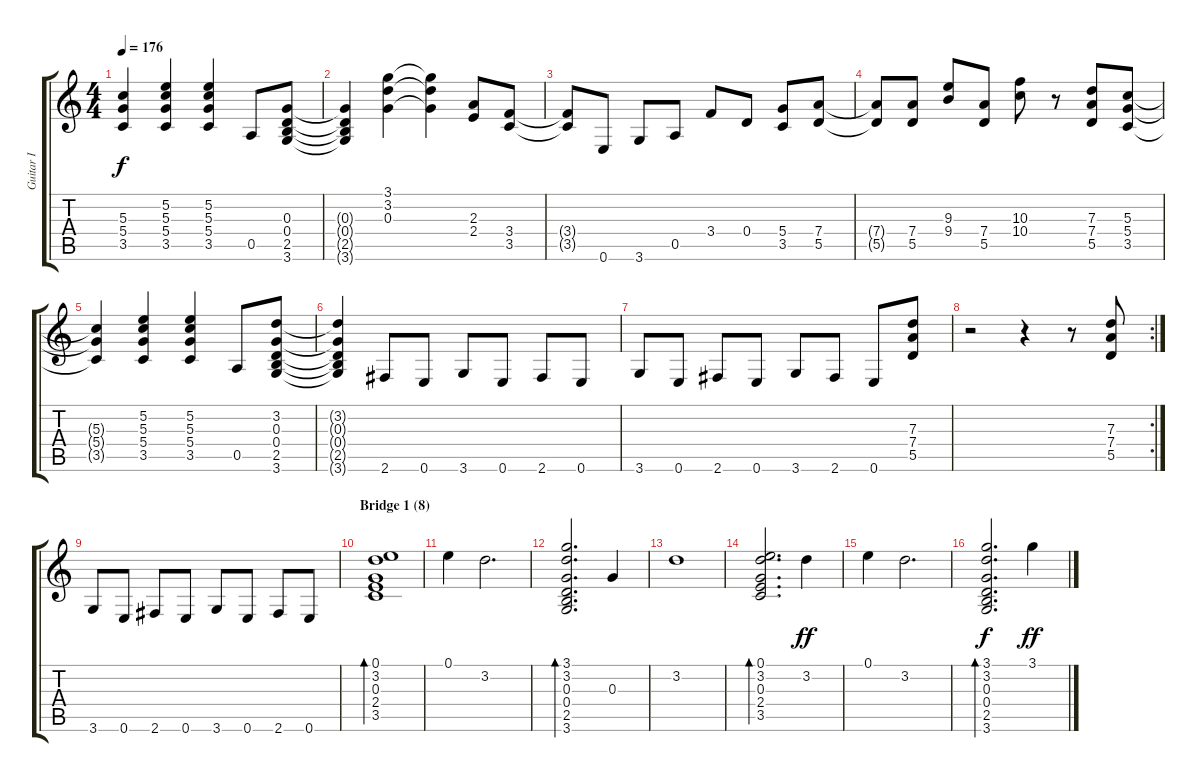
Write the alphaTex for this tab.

\track ("Guitar I" "Guitar I") {instrument overdrivenguitar}
\staff {score tabs}
\tuning (E4 B3 G3 D3 A2 E2) {hide}
\ts (4 4)
\tempo 176
\clef g2
\ks c
(5.3{t} 5.4{t} 3.5{t}).4{dy f} (5.2 5.3 5.4 3.5).4 (5.2 5.3 5.4 3.5).4 0.5.8 (0.3 0.4 2.5 3.6).8 |
(0.3{t} 0.4{t} 2.5{t} 3.6{t}).4 (3.1 3.2 0.3).4 (3.1{t} 3.2{t} 0.3{t}).4 (2.3 2.4).8 (3.4 3.5).8 |
(3.4{t} 3.5{t}).8 0.6.8 3.6.8 0.5.8 3.4.8 0.4.8 (5.4 3.5).8 (7.4 5.5).8 |
(7.4{t} 5.5{t}).8 (7.4 5.5).8 (9.3 9.4).8 (7.4 5.5).8 (10.3 10.4).8 r.8 (7.3 7.4 5.5).8 (5.3 5.4 3.5).8 |
(5.3{t} 5.4{t} 3.5{t}).4 (5.2 5.3 5.4 3.5).4 (5.2 5.3 5.4 3.5).4 0.5.8 (3.2 0.3 0.4 2.5 3.6).8 |
(3.2{t} 0.3{t} 0.4{t} 2.5{t} 3.6{t}).4 2.6.8 0.6.8 3.6.8 0.6.8 2.6.8 0.6.8 |
3.6.8 0.6.8 2.6.8 0.6.8 3.6.8 2.6.8 0.6.8 (7.3 7.4 5.5).8 |
\rc 2
r.2 r.4 r.8 (7.3 7.4 5.5).8 |
3.6.8 0.6.8 2.6.8 0.6.8 3.6.8 0.6.8 2.6.8 0.6.8 |
\section ("" "Bridge 1 (8)")
(0.1 3.2 0.3 2.4 3.5).1{bd 240} |
0.1.4 3.2.2{d} |
(3.1 3.2 0.3 0.4 2.5 3.6).2{d bd 240} 0.3.4 |
3.2.1 |
(0.1 3.2 0.3 2.4 3.5).2{d bd 240} 3.2.4{dy ff} |
0.1.4 3.2.2{d} |
(3.1 3.2 0.3 0.4 2.5 3.6).2{d bd 240 dy f} 3.1.4{dy ff}
